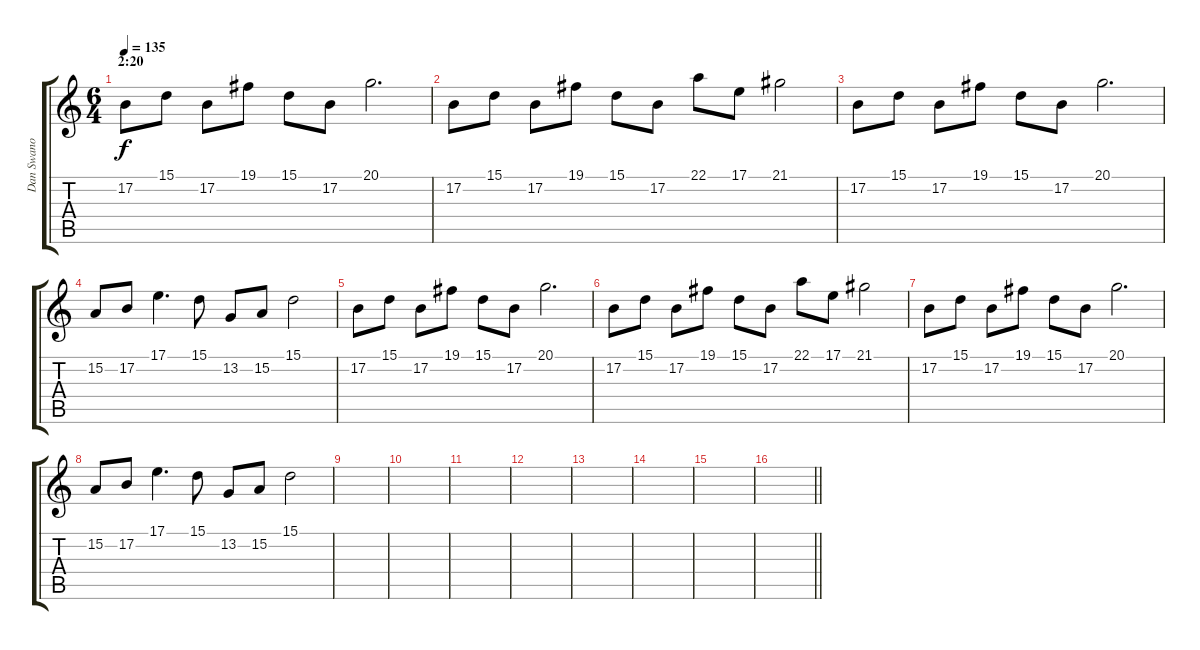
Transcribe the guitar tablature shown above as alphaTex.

\track ("Dan Swano - keyboard" "Dan Swano ") {instrument lead1square}
\staff {score tabs}
\tuning (B3 Gb3 D3 A2 E2 B1) {hide}
\ts (6 4)
\section ("" "2:20")
\tempo 135
\clef g2
\ks c
17.2.8{dy f} 15.1.8 17.2.8 19.1.8 15.1.8 17.2.8 20.1.2{d} |
17.2.8 15.1.8 17.2.8 19.1.8 15.1.8 17.2.8 22.1.8 17.1.8 21.1.2 |
17.2.8 15.1.8 17.2.8 19.1.8 15.1.8 17.2.8 20.1.2{d} |
15.2.8 17.2.8 17.1.4{d} 15.1.8 13.2.8 15.2.8 15.1.2 |
17.2.8 15.1.8 17.2.8 19.1.8 15.1.8 17.2.8 20.1.2{d} |
17.2.8 15.1.8 17.2.8 19.1.8 15.1.8 17.2.8 22.1.8 17.1.8 21.1.2 |
17.2.8 15.1.8 17.2.8 19.1.8 15.1.8 17.2.8 20.1.2{d} |
15.2.8 17.2.8 17.1.4{d} 15.1.8 13.2.8 15.2.8 15.1.2 |
|
|
|
|
|
|
|
\barLineRight lightlight
